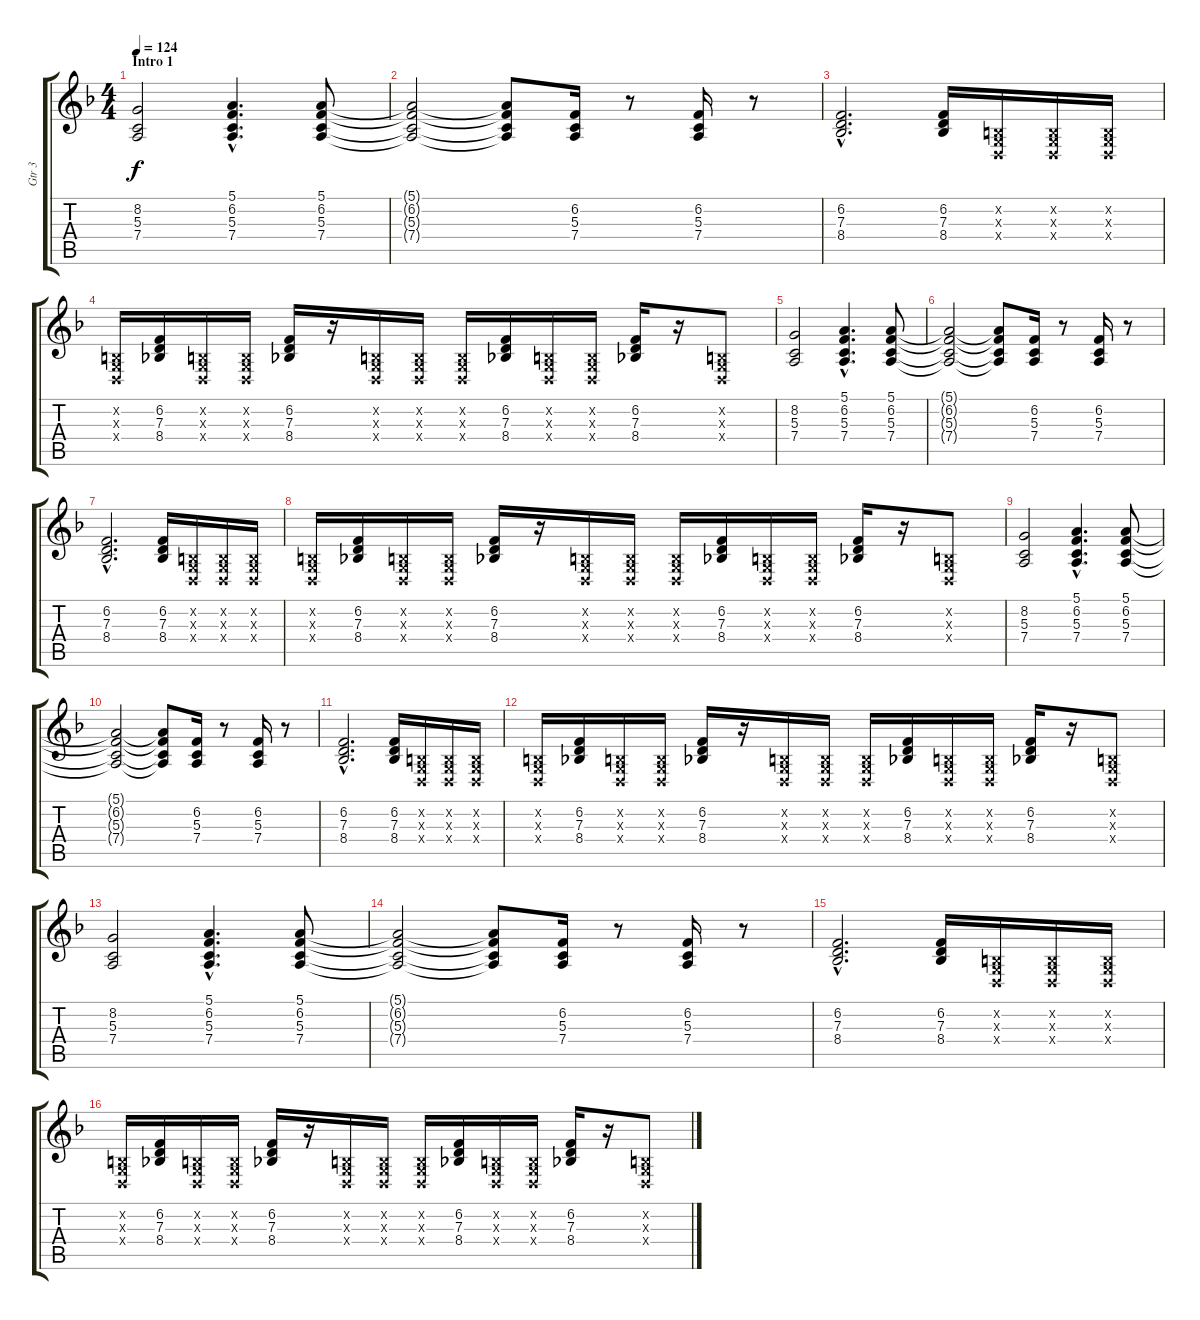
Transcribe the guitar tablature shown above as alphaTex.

\track ("Gtr 3" "Gtr 3") {instrument lead5charang}
\staff {score tabs}
\tuning (E4 B3 G3 D3 A2 E2) {hide}
\ts (4 4)
\section ("" "Intro 1")
\tempo 124
\clef g2
\ks f
(8.2 5.3 7.4).2{dy f instrument lead5charang} (5.1{hac} 6.2{hac} 5.3{hac} 7.4{hac}).4{d} (5.1 6.2 5.3 7.4).8 |
(5.1{t} 6.2{t} 5.3{t} 7.4{t}).2 (5.1{t} 6.2{t} 5.3{t} 7.4{t}).8 (6.2 5.3 7.4).16 r.8 (6.2 5.3 7.4).16 r.8 |
(6.2{hac} 7.3{hac} 8.4{hac}).2{d} (6.2 7.3 8.4).16 (0.2{x} 0.3{x} 0.4{x}).16 (0.2{x} 0.3{x} 0.4{x}).16 (0.2{x} 0.3{x} 0.4{x}).16 |
(0.2{x} 0.3{x} 0.4{x}).16 (6.2 7.3 8.4).16 (0.2{x} 0.3{x} 0.4{x}).16 (0.2{x} 0.3{x} 0.4{x}).16 (6.2 7.3 8.4).16 r.16 (0.2{x} 0.3{x} 0.4{x}).16 (0.2{x} 0.3{x} 0.4{x}).16 (0.2{x} 0.3{x} 0.4{x}).16 (6.2 7.3 8.4).16 (0.2{x} 0.3{x} 0.4{x}).16 (0.2{x} 0.3{x} 0.4{x}).16 (6.2 7.3 8.4).16 r.16 (0.2{x} 0.3{x} 0.4{x}).8 |
(8.2 5.3 7.4).2 (5.1{hac} 6.2{hac} 5.3{hac} 7.4{hac}).4{d} (5.1 6.2 5.3 7.4).8 |
(5.1{t} 6.2{t} 5.3{t} 7.4{t}).2 (5.1{t} 6.2{t} 5.3{t} 7.4{t}).8 (6.2 5.3 7.4).16 r.8 (6.2 5.3 7.4).16 r.8 |
(6.2{hac} 7.3{hac} 8.4{hac}).2{d} (6.2 7.3 8.4).16 (0.2{x} 0.3{x} 0.4{x}).16 (0.2{x} 0.3{x} 0.4{x}).16 (0.2{x} 0.3{x} 0.4{x}).16 |
(0.2{x} 0.3{x} 0.4{x}).16 (6.2 7.3 8.4).16 (0.2{x} 0.3{x} 0.4{x}).16 (0.2{x} 0.3{x} 0.4{x}).16 (6.2 7.3 8.4).16 r.16 (0.2{x} 0.3{x} 0.4{x}).16 (0.2{x} 0.3{x} 0.4{x}).16 (0.2{x} 0.3{x} 0.4{x}).16 (6.2 7.3 8.4).16 (0.2{x} 0.3{x} 0.4{x}).16 (0.2{x} 0.3{x} 0.4{x}).16 (6.2 7.3 8.4).16 r.16 (0.2{x} 0.3{x} 0.4{x}).8 |
(8.2 5.3 7.4).2 (5.1{hac} 6.2{hac} 5.3{hac} 7.4{hac}).4{d} (5.1 6.2 5.3 7.4).8 |
(5.1{t} 6.2{t} 5.3{t} 7.4{t}).2 (5.1{t} 6.2{t} 5.3{t} 7.4{t}).8 (6.2 5.3 7.4).16 r.8 (6.2 5.3 7.4).16 r.8 |
(6.2{hac} 7.3{hac} 8.4{hac}).2{d} (6.2 7.3 8.4).16 (0.2{x} 0.3{x} 0.4{x}).16 (0.2{x} 0.3{x} 0.4{x}).16 (0.2{x} 0.3{x} 0.4{x}).16 |
(0.2{x} 0.3{x} 0.4{x}).16 (6.2 7.3 8.4).16 (0.2{x} 0.3{x} 0.4{x}).16 (0.2{x} 0.3{x} 0.4{x}).16 (6.2 7.3 8.4).16 r.16 (0.2{x} 0.3{x} 0.4{x}).16 (0.2{x} 0.3{x} 0.4{x}).16 (0.2{x} 0.3{x} 0.4{x}).16 (6.2 7.3 8.4).16 (0.2{x} 0.3{x} 0.4{x}).16 (0.2{x} 0.3{x} 0.4{x}).16 (6.2 7.3 8.4).16 r.16 (0.2{x} 0.3{x} 0.4{x}).8 |
(8.2 5.3 7.4).2 (5.1{hac} 6.2{hac} 5.3{hac} 7.4{hac}).4{d} (5.1 6.2 5.3 7.4).8 |
(5.1{t} 6.2{t} 5.3{t} 7.4{t}).2 (5.1{t} 6.2{t} 5.3{t} 7.4{t}).8 (6.2 5.3 7.4).16 r.8 (6.2 5.3 7.4).16 r.8 |
(6.2{hac} 7.3{hac} 8.4{hac}).2{d} (6.2 7.3 8.4).16 (0.2{x} 0.3{x} 0.4{x}).16 (0.2{x} 0.3{x} 0.4{x}).16 (0.2{x} 0.3{x} 0.4{x}).16 |
(0.2{x} 0.3{x} 0.4{x}).16 (6.2 7.3 8.4).16 (0.2{x} 0.3{x} 0.4{x}).16 (0.2{x} 0.3{x} 0.4{x}).16 (6.2 7.3 8.4).16 r.16 (0.2{x} 0.3{x} 0.4{x}).16 (0.2{x} 0.3{x} 0.4{x}).16 (0.2{x} 0.3{x} 0.4{x}).16 (6.2 7.3 8.4).16 (0.2{x} 0.3{x} 0.4{x}).16 (0.2{x} 0.3{x} 0.4{x}).16 (6.2 7.3 8.4).16 r.16 (0.2{x} 0.3{x} 0.4{x}).8
